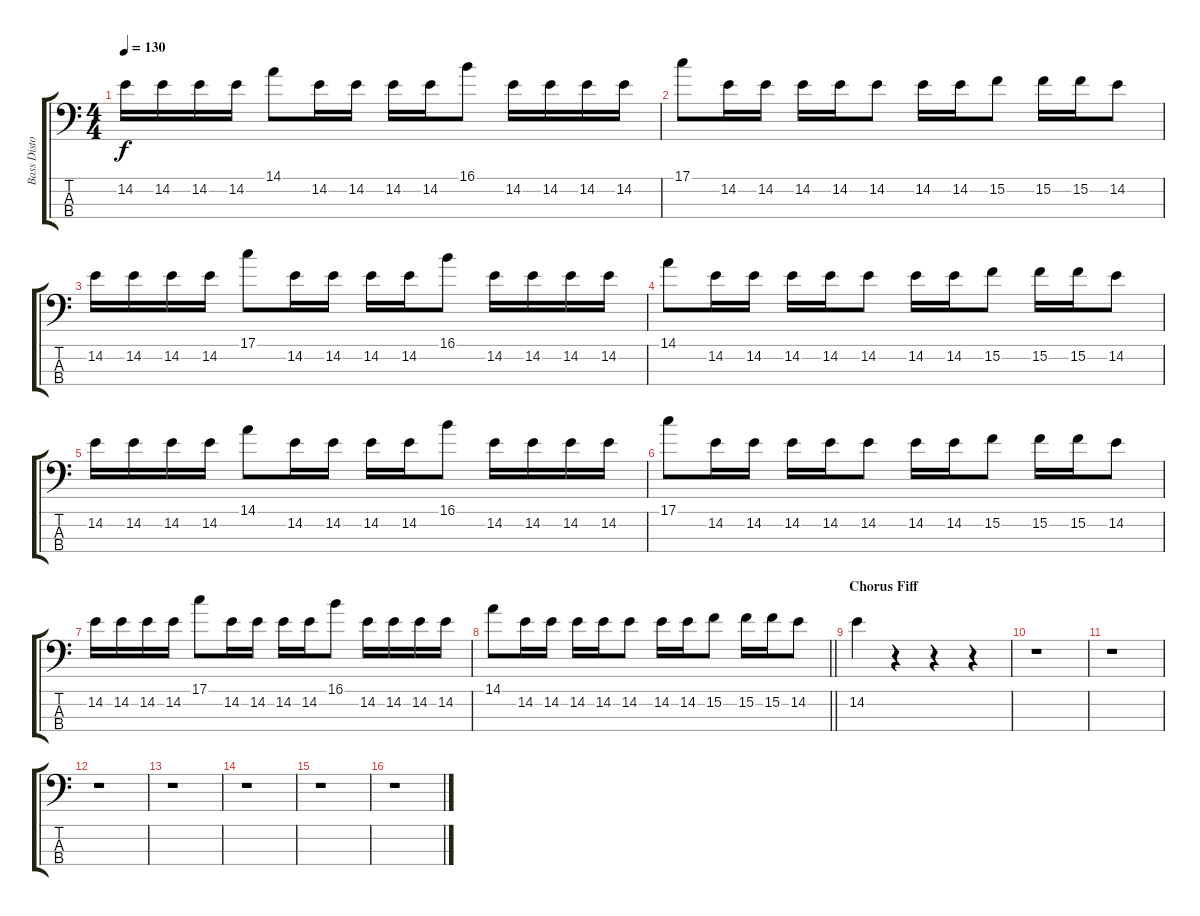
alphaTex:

\track ("Bass Distortion Effect I" "Bass Disto") {instrument distortionguitar}
\staff {score tabs}
\tuning (G2 D2 A1 E1) {hide}
\ts (4 4)
\tempo 130
\clef f4
\ks c
14.2.16{dy f} 14.2.16 14.2.16 14.2.16 14.1.8 14.2.16 14.2.16 14.2.16 14.2.16 16.1.8 14.2.16 14.2.16 14.2.16 14.2.16 |
17.1.8 14.2.16 14.2.16 14.2.16 14.2.16 14.2.8 14.2.16 14.2.16 15.2.8 15.2.16 15.2.16 14.2.8 |
14.2.16 14.2.16 14.2.16 14.2.16 17.1.8 14.2.16 14.2.16 14.2.16 14.2.16 16.1.8 14.2.16 14.2.16 14.2.16 14.2.16 |
14.1.8 14.2.16 14.2.16 14.2.16 14.2.16 14.2.8 14.2.16 14.2.16 15.2.8 15.2.16 15.2.16 14.2.8 |
14.2.16 14.2.16 14.2.16 14.2.16 14.1.8 14.2.16 14.2.16 14.2.16 14.2.16 16.1.8 14.2.16 14.2.16 14.2.16 14.2.16 |
17.1.8 14.2.16 14.2.16 14.2.16 14.2.16 14.2.8 14.2.16 14.2.16 15.2.8 15.2.16 15.2.16 14.2.8 |
14.2.16 14.2.16 14.2.16 14.2.16 17.1.8 14.2.16 14.2.16 14.2.16 14.2.16 16.1.8 14.2.16 14.2.16 14.2.16 14.2.16 |
\barLineRight lightlight
14.1.8 14.2.16 14.2.16 14.2.16 14.2.16 14.2.8 14.2.16 14.2.16 15.2.8 15.2.16 15.2.16 14.2.8 |
\section ("" "Chorus Fiff")
14.2.4 r.4 r.4 r.4 |
r.1 |
r.1 |
r.1 |
r.1 |
r.1 |
r.1 |
r.1
